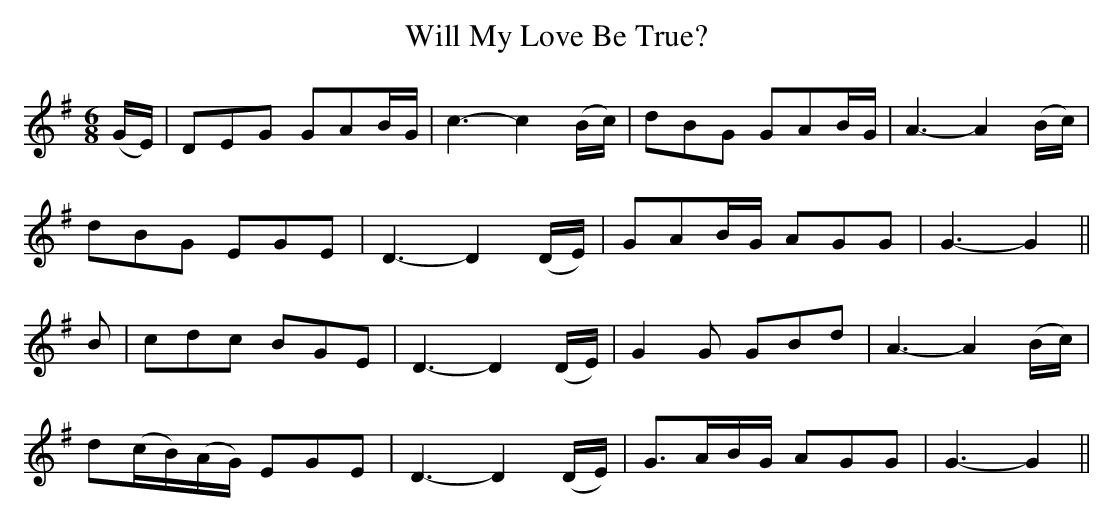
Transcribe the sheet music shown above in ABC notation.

X:1
T: Will My Love Be True?
M: 6/8
L: 1/8
K: G
(G/2E/2)|DEG GAB/2G/2|c3- c2(B/2c/2)|dBG GAB/2G/2|A3-A2(B/2c/2)|
dBG EGE|D3- D2(D/2E/2)|GAB/2G/2 AGG|G3- G2||
B|cdc BGE|D3- D2(D/2E/2)|G2G GBd|A3-A2(B/2c/2)|
d(c/2B/2)(A/2G/2) EGE|D3- D2(D/2E/2)|G>AB/2G/2 AGG|G3- G2||
